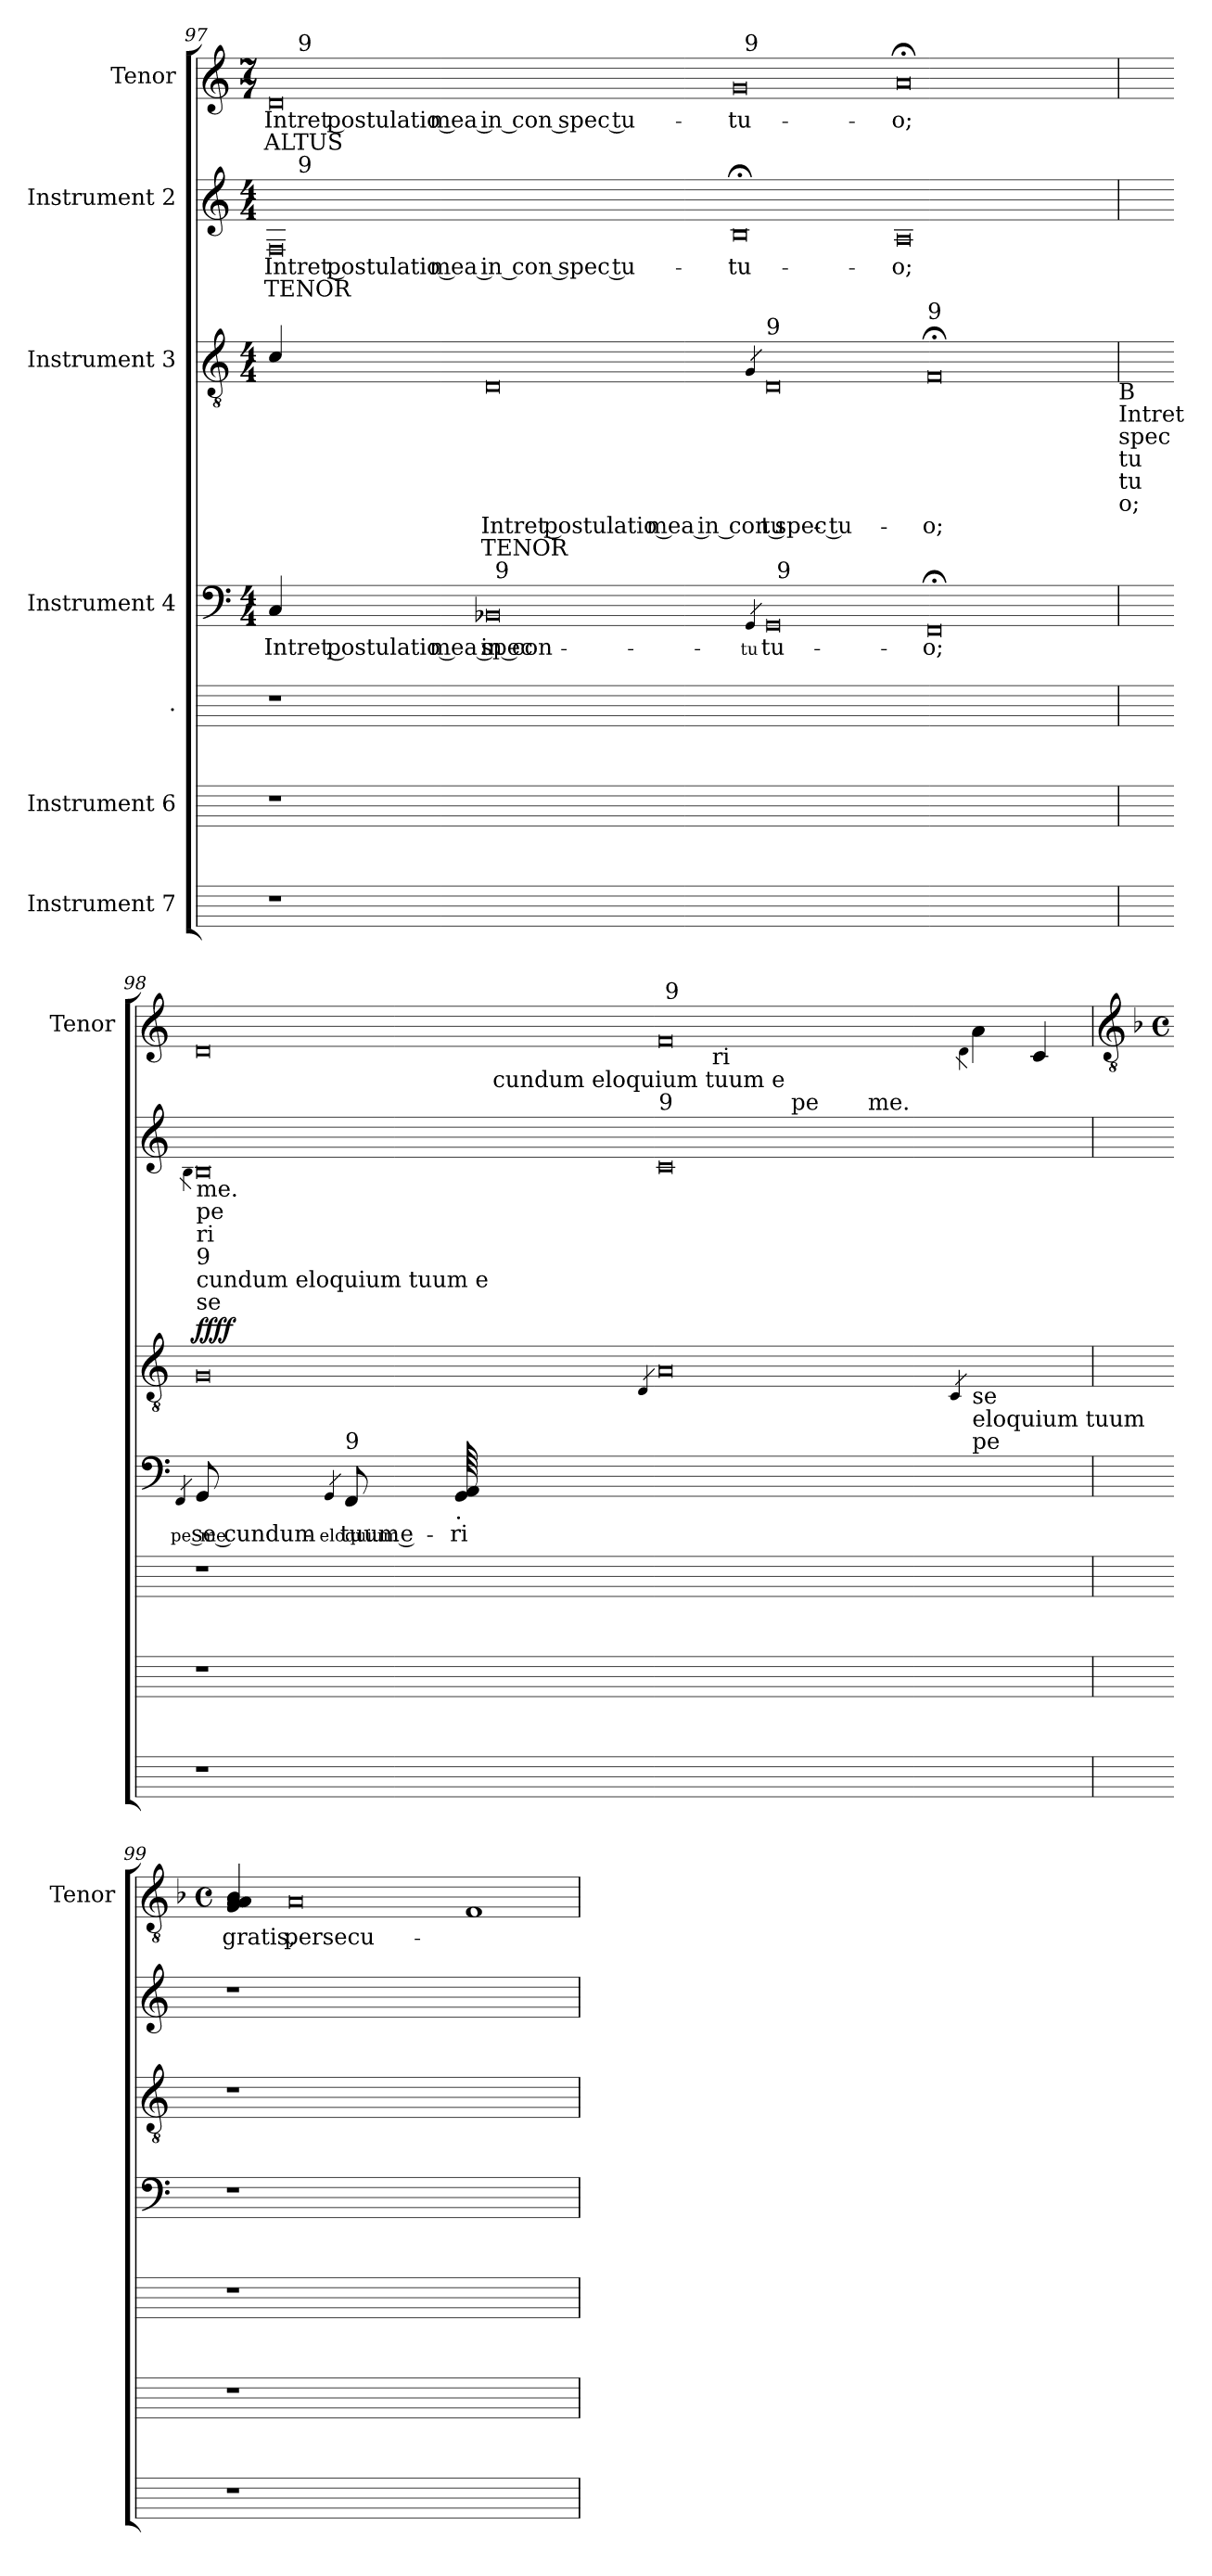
**kern	**kern	**kern	**kern	**text	**kern	**text	**text	**dynam	**kern	**text	**text	**kern	**text	**text
*part7	*part6	*part5	*part4	*part4	*part3	*part3	*part3	*part3	*part2	*part2	*part2	*part1	*part1	*part1
*staff7	*staff6	*staff5	*staff4	*staff4	*staff3	*staff3	*staff3	*staff3	*staff2	*staff2	*staff2	*staff1	*staff1	*staff1
*I"Instrument 7	*I"Instrument 6	*I".	*I"Instrument 4	*	*I"Instrument 3	*	*	*	*I"Instrument 2	*	*	*I"Tenor	*	*
*	*	*	*	*	*	*	*	*	*	*	*	*I'Tenor	*	*
!!LO:LB:g=z
*	*	*	*clefF4	*	*clefGv2	*	*	*	*clefG2	*	*	*clefG2	*	*
*	*	*	*k[]	*	*k[]	*	*	*	*k[]	*	*	*k[]	*	*
*	*	*	*C:	*	*C:	*	*	*	*C:	*	*	*C:	*	*
*	*	*	*M4/4	*	*M4/4	*	*	*	*M4/4	*	*	*M7/7	*	*
=97	=97	=97	=97	=97	=97	=97	=97	=97	=97	=97	=97	=97	=97	=97
!	!	!	!	!LO:LY:b:rj	!	!	!	!	!	!LO:LY:b:rj	!LO:LY:b:rj	!	!LO:LY:b:rj	!LO:LY:b:rj
*	*	*	*^	*	*	*	*	*	*^	*	*	*^	*	*
*	*	*	*	*^	*	*	*	*	*	*	*	*	*	*	*^	*	*
1r	1r	1r	4C/	4ryy	1ryy	-Intret postulatio mea in con-	4c/	.	.	.	0F	64ryy	Intret postulatio mea in con spec tu-	-TENOR	0d	64ryy	1ryy	-Intret postulatio mea in con spec tu-	-ALTUS
!	!	!	!	!	!	!	!	!	!	!	!	!	!	!	!	!LO:TX:a:t=9	!	!	!
!	!	!	!	!	!	!	!	!	!	!	!	!LO:TX:a:t=9	!	!	!	!	!	!	!
.	.	.	.	.	.	.	.	.	.	.	.	1ryy	.	.	.	1ryy	.	.	.
!	!	!	!	!	!	!LO:LY:b:cj	!	!LO:LY:a:rj	!LO:LY:a:rj	!	!	!	!	!	!	!	!	!	!
.	.	.	0BB-X	64ryy	.	-spec-	0D	-Intret postulatio mea in con spec tu-	-TENOR	.	.	.	.	.	.	.	.	.	.
!	!	!	!	!LO:TX:a:t=9	!	!	!	!	!	!	!	!	!	!	!	!	!	!	!
.	.	.	.	1ryy	.	.	.	.	.	.	.	.	.	.	.	.	.	.	.
00ryy	00ryy	00ryy	.	.	1ryy	.	.	.	.	.	.	.	.	.	.	.	1ryy	.	.
.	.	.	.	.	.	.	.	.	.	.	.	1ryy	.	.	.	1ryy	.	.	.
.	.	.	.	1ryy	.	.	.	.	.	.	.	.	.	.	.	.	.	.	.
!	!	!	!	!	!	!	!	!	!	!	!	!	!LO:LY:b:cj	!	!	!	!	!LO:LY:b:cj	!
.	.	.	.	.	4ryy	.	.	.	.	.	0B;<	.	tu-	.	0g	.	32.ryy	tu-	.
.	.	.	.	.	.	.	.	.	.	.	.	1ryy	.	.	.	1ryy	.	.	.
!	!	!	!	!	!	!	!	!	!	!	!	!	!	!	!	!	!LO:TX:a:t=9	!	!
.	.	.	.	.	.	.	.	.	.	.	.	.	.	.	.	.	1ryy	.	.
!	!	!	!	!	!	!LO:LY:b:cj	!	!	!	!	!	!	!	!	!	!	!	!	!
.	.	.	4qGG/	.	.	-tu	4qG/	.	.	.	.	.	.	.	.	.	.	.	.
!	!	!	!	!	!	!	!LO:TX:a:t=9	!	!	!	!	!	!	!	!	!	!	!	!
!	!	!	!	!	!	!LO:LY:b:cj	!	!LO:LY:a:cj	!	!	!	!	!	!	!	!	!	!	!
.	.	.	0GG	.	32.ryy	tu-	0D	tu-	.	.	.	.	.	.	.	.	.	.	.
.	.	.	.	1ryy	.	.	.	.	.	.	.	.	.	.	.	.	.	.	.
!	!	!	!	!	!LO:TX:a:t=9	!	!	!	!	!	!	!	!	!	!	!	!	!	!
.	.	.	.	.	1ryy	.	.	.	.	.	.	.	.	.	.	.	.	.	.
.	.	.	.	.	.	.	.	.	.	.	.	1ryy	.	.	.	1ryy	.	.	.
.	.	.	.	.	.	.	.	.	.	.	.	.	.	.	.	.	1ryy	.	.
.	.	.	.	1ryy	.	.	.	.	.	.	.	.	.	.	.	.	.	.	.
.	.	.	.	.	1ryy	.	.	.	.	.	.	.	.	.	.	.	.	.	.
!	!	!	!	!	!	!	!	!	!	!	!	!	!LO:LY:b:cj	!	!	!	!	!LO:LY:b:cj	!
.	.	.	.	.	.	.	.	.	.	.	0A	.	-o;	.	0a;<	.	.	-o;	.
.	.	.	.	.	.	.	.	.	.	.	.	1ryy	.	.	.	1ryy	.	.	.
.	.	.	.	.	.	.	.	.	.	.	.	.	.	.	.	.	1ryy	.	.
!	!	!	!	!	!	!	!LO:TX:a:t=9	!	!	!	!	!	!	!	!	!	!	!	!
!	!	!	!	!	!	!LO:LY:b:cj	!	!LO:LY:a:cj	!	!	!	!	!	!	!	!	!	!	!
.	.	.	0FF;<	.	.	-o;	0F;<	-o;	.	.	.	.	.	.	.	.	.	.	.
.	.	.	.	1ryy	.	.	.	.	.	.	.	.	.	.	.	.	.	.	.
.	.	.	.	.	1ryy	.	.	.	.	.	.	.	.	.	.	.	.	.	.
1ryy	1ryy	1ryy	.	.	.	.	.	.	.	.	.	.	.	.	.	.	.	.	.
.	.	.	.	.	.	.	.	.	.	.	.	1ryy	.	.	.	1ryy	.	.	.
.	.	.	.	.	.	.	.	.	.	.	.	.	.	.	.	.	1ryy	.	.
.	.	.	.	2ryy	.	.	.	.	.	.	.	.	.	.	.	.	.	.	.
.	.	.	.	.	2ryy	.	.	.	.	.	.	.	.	.	.	.	.	.	.
.	.	.	.	4ryy	.	.	.	.	.	.	.	.	.	.	.	.	.	.	.
.	.	.	.	.	4ryy	.	.	.	.	.	.	.	.	.	.	.	.	.	.
4ryy	4ryy	4ryy	.	.	.	.	.	.	.	.	4ryy	.	.	.	4ryy	.	.	.	.
.	.	.	.	8...ryy	.	.	.	.	.	.	.	8...ryy	.	.	.	8...ryy	.	.	.
.	.	.	.	.	8ryy	.	.	.	.	.	.	.	.	.	.	.	8ryy	.	.
.	.	.	.	.	16ryy	.	.	.	.	.	.	.	.	.	.	.	16ryy	.	.
.	.	.	.	.	64ryy	.	.	.	.	.	.	.	.	.	.	.	64ryy	.	.
!	!	!	!	!	!	!	!LO:TX:b:t=B	!	!	!	!	!	!	!	!	!	!	!	!
!	!	!	!	!	!	!	!LO:TX:b:t=Intret	!	!	!	!	!	!	!	!	!	!	!	!
!	!	!	!	!	!	!	!LO:TX:b:t=spec	!	!	!	!	!	!	!	!	!	!	!	!
!	!	!	!	!	!	!	!LO:TX:b:t=tu	!	!	!	!	!	!	!	!	!	!	!	!
!	!	!	!	!	!	!	!LO:TX:b:t=tu	!	!	!	!	!	!	!	!	!	!	!	!
!	!	!	!	!	!	!	!LO:TX:b:t=o;	!	!	!	!	!	!	!	!	!	!	!	!
!!LO:LB:g=z	!!	!!
=98	=98	=98	=98	=98	=98	=98	=98	=98	=98	=98	=98	=98	=98	=98	=98	=98	=98	=98	=98
!	!	!	!	!	!	!LO:LY:b:cj	!	!	!	!	!	!	!LO:LY:b	!	!	!	!	!	!
*	*	*	*v	*v	*v	*	*	*	*	*	*v	*v	*	*	*	*	*	*	*
.	.	.	4qFF/	-pe me.	.	.	.	.	4qB\	.	.	.	.	.	.	.
!	!	!	!	!	!	!	!	!	!LO:TX:a:t=se	!	!	!	!	!	!	!
!	!	!	!	!	!LO:TX:a:t=se	!	!	!	!	!	!	!	!	!	!	!
!	!	!	!	!	!LO:TX:a:t=cundum eloquium tuum e	!	!	!	!	!	!	!	!	!	!	!
!	!	!	!	!	!LO:TX:a:t=9	!	!	!	!	!	!	!	!	!	!	!
!	!	!	!	!	!LO:TX:a:t=ri	!	!	!	!	!	!	!	!	!	!	!
!	!	!	!	!	!LO:TX:a:t=pe	!	!	!	!	!	!	!	!	!	!	!
!	!	!	!	!	!LO:TX:a:t=me.	!	!	!	!	!	!	!	!	!	!	!
!	!	!	!	!LO:LY:b:cj	!	!	!	!LO:DY:b	!	!	!	!	!	!	!	!
*	*	*	*	*	*	*	*	*	*^	*	*	*	*	*	*	*
*	*	*	*	*	*	*	*	*	*	*^	*	*	*	*	*	*	*
*	*	*	*	*	*	*	*	*	*	*	*^	*	*	*	*	*	*	*
*	*	*	*	*	*	*	*	*	*	*	*	*^	*	*	*	*	*	*	*
*	*	*	*	*	*	*	*	*	*	*	*	*	*^	*	*	*	*	*	*	*
1r	1r	1r	8GG	se cundum-	0G	.	.	ffff	0B	4ryy	1ryy	1ryy	1ryy	1ryy	.	.	0d	1ryy	1ryy	.	.
!	!	!	!	!LO:LY:b:cj	!	!	!	!	!	!	!	!	!	!	!	!	!	!	!	!	!
.	.	.	4qGG/	-eloquium	.	.	.	.	.	.	.	.	.	.	.	.	.	.	.	.	.
!	!	!	!LO:TX:a:t=9	!	!	!	!	!	!	!	!	!	!	!	!	!	!	!	!	!	!
!	!	!	!	!LO:LY:b:rj	!	!	!	!	!	!	!	!	!	!	!	!	!	!	!	!	!
.	.	.	8FF	tuum e-	.	.	.	.	.	.	.	.	.	.	.	.	.	.	.	.	.
!	!	!	!LO:TX:b:t=.	!	!	!	!	!	!	!	!	!	!	!	!	!	!	!	!	!	!
!	!	!	!	!LO:LY:b:cj	!	!	!	!	!	!	!	!	!	!	!	!	!	!	!	!	!
.	.	.	64GG/ 64AA/	-ri-	.	.	.	.	.	8ryy	.	.	.	.	.	.	.	.	.	.	.
.	.	.	00ryy	.	.	.	.	.	.	.	.	.	.	.	.	.	.	.	.	.	.
.	.	.	.	.	.	.	.	.	.	32.ryy	.	.	.	.	.	.	.	.	.	.	.
!	!	!	!	!	!	!	!	!	!	!LO:TX:a:t=cundum eloquium tuum e	!	!	!	!	!	!	!	!	!	!	!
.	.	.	.	.	.	.	.	.	.	1ryy	.	.	.	.	.	.	.	.	.	.	.
2%7ryy	2%7ryy	2%7ryy	.	.	.	.	.	.	.	.	8ryy	1ryy	1ryy	1ryy	.	.	.	8ryy	1ryy	.	.
.	.	.	.	.	.	.	.	.	.	.	1ryy	.	.	.	.	.	.	1ryy	.	.	.
.	.	.	.	.	.	.	.	.	.	1ryy	.	.	.	.	.	.	.	.	.	.	.
.	.	.	.	.	4qD/	.	.	.	.	.	.	.	.	.	.	.	.	.	.	.	.
!	!	!	!	!	!	!	!	!	!LO:TX:a:t=9	!	!	!	!	!	!	!	!	!	!	!	!
.	.	.	.	.	0A	.	.	.	0c	.	.	4ryy	2ryy	1ryy	.	.	0f	.	64ryy	.	.
!	!	!	!	!	!	!	!	!	!	!	!	!	!	!	!	!	!	!	!LO:TX:a:t=9	!	!
.	.	.	.	.	.	.	.	.	.	.	.	.	.	.	.	.	.	.	1ryy	.	.
.	.	.	.	.	.	.	.	.	.	.	1ryy	.	.	.	.	.	.	1ryy	.	.	.
.	.	.	.	.	.	.	.	.	.	.	.	64ryy	.	.	.	.	.	.	.	.	.
!	!	!	!	!	!	!	!	!	!	!	!	!LO:TX:a:t=ri	!	!	!	!	!	!	!	!	!
.	.	.	.	.	.	.	.	.	.	.	.	1ryy	.	.	.	.	.	.	.	.	.
.	.	.	.	.	.	.	.	.	.	1ryy	.	.	.	.	.	.	.	.	.	.	.
.	.	.	.	.	.	.	.	.	.	.	.	.	4ryy	.	.	.	.	.	.	.	.
.	.	.	.	.	.	.	.	.	.	.	.	.	64ryy	.	.	.	.	.	.	.	.
!	!	!	!	!	!	!	!	!	!	!	!	!	!LO:TX:a:t=pe	!	!	!	!	!	!	!	!
.	.	.	.	.	.	.	.	.	.	.	.	.	1ryy	.	.	.	.	.	.	.	.
.	.	.	.	.	.	.	.	.	.	.	.	.	.	8...ryy	.	.	.	.	.	.	.
.	.	.	.	.	.	.	.	.	.	.	.	.	.	.	.	.	.	.	1ryy	.	.
.	.	.	.	.	.	.	.	.	.	.	1ryy	.	.	.	.	.	.	1ryy	.	.	.
!	!	!	!	!	!	!	!	!	!	!	!	!	!	!LO:TX:a:t=me.	!	!	!	!	!	!	!
.	.	.	.	.	.	.	.	.	.	.	.	.	.	1ryy	.	.	.	.	.	.	.
.	.	.	.	.	.	.	.	.	.	.	.	1ryy	.	.	.	.	.	.	.	.	.
.	.	.	.	.	.	.	.	.	.	1ryy	.	.	.	.	.	.	.	.	.	.	.
.	.	.	.	.	.	.	.	.	.	.	.	.	2ryy	.	.	.	.	.	.	.	.
!	!	!	!	!	!	!	!	!	!	!	!	!	!	!	!	!	!	!	!	!LO:LY:b	!
.	.	.	.	.	4qC/	.	.	.	.	.	.	.	.	.	.	.	4qd\	.	.	.	.
!	!	!	!	!	!LO:TX:b:t=se	!	!	!	!	!	!	!	!	!	!	!	!	!	!	!	!
!	!	!	!	!	!LO:TX:b:t=eloquium tuum	!	!	!	!	!	!	!	!	!	!	!	!	!	!	!	!
!	!	!	!	!	!LO:TX:b:t=pe	!	!	!	!	!	!	!	!	!	!	!	!	!	!	!	!
.	.	.	.	.	2ryy	.	.	.	2ryy	.	.	.	.	.	.	.	4a\	.	.	.	.
.	.	.	.	.	.	.	.	.	.	.	.	.	.	.	.	.	.	.	4ryy	.	.
.	.	.	.	.	.	.	.	.	.	.	4.ryy	.	.	.	.	.	.	4.ryy	.	.	.
.	.	.	.	.	.	.	.	.	.	.	.	.	.	4ryy	.	.	.	.	.	.	.
.	.	.	.	.	.	.	.	.	.	.	.	.	.	.	.	.	4c/	.	.	.	.
.	.	.	8...ryy	.	.	.	.	.	.	.	.	8...ryy	8...ryy	.	.	.	.	.	8...ryy	.	.
.	.	.	.	.	.	.	.	.	.	16ryy	.	.	.	.	.	.	.	.	.	.	.
.	.	.	.	.	.	.	.	.	.	64ryy	.	.	.	64ryy	.	.	.	.	.	.	.
*	*	*	*	*	*	*	*	*	*v	*v	*v	*v	*v	*v	*	*	*	*	*	*	*
*	*	*	*	*	*	*	*	*	*	*	*	*v	*v	*v	*	*
!!LO:PB:g=z
=99	=99	=99	=99	=99	=99	=99	=99	=99	=99	=99	=99	=99	=99	=99
*	*	*	*	*	*	*	*	*	*	*	*	*clefGv2	*	*
*	*	*	*	*	*	*	*	*	*	*	*	*k[b-]	*	*
*	*	*	*	*	*	*	*	*	*	*	*	*F:	*	*
*	*	*	*	*	*	*	*	*	*	*	*	*M4/4	*	*
*	*	*	*	*	*	*	*	*	*	*	*	*met(c)	*	*
*	*	*	*	*	*	*	*	*	*^	*	*	*^	*	*
*	*	*	*	*	*	*	*	*	*	*^	*	*	*	*^	*	*
*	*	*	*	*	*	*	*	*	*	*	*^	*	*	*	*	*	*	*
*	*	*	*	*	*	*	*	*	*	*	*	*^	*	*	*	*	*	*	*
*	*	*	*	*	*	*	*	*	*	*	*	*	*^	*	*	*	*	*	*	*
!	!	!	!	!	!	!	!	!	!	!	!	!	!	!	!	!	!	!	!	!LO:LY:b:cj	!
*	*	*	*	*	*	*	*	*	*v	*v	*v	*v	*v	*v	*	*	*	*	*	*	*
*	*	*	*	*	*	*	*	*	*	*	*	*v	*v	*v	*	*
1r	1r	1r	1r	.	1r	.	.	.	1r	.	.	4A/ 4A/ 4B-/ 4A/ 4G/	gratis,	.
!	!	!	!	!	!	!	!	!	!	!	!	!	!LO:LY:b	!
.	.	.	.	.	.	.	.	.	.	.	.	0A	persecu-	.
0ryy	0ryy	0ryy	0ryy	.	0ryy	.	.	.	0ryy	.	.	.	.	.
.	.	.	.	.	.	.	.	.	.	.	.	1F	.	.
4ryy	4ryy	4ryy	4ryy	.	4ryy	.	.	.	4ryy	.	.	.	.	.
=	=	=	=	=	=	=	=	=	=	=	=	=	=	=
*-	*-	*-	*-	*-	*-	*-	*-	*-	*-	*-	*-	*-	*-	*-
